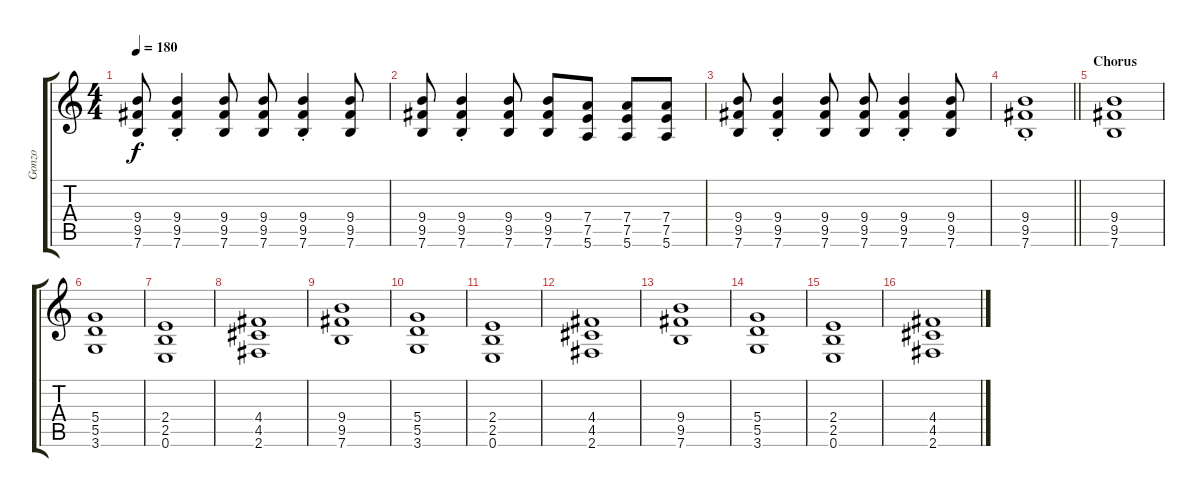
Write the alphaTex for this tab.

\track ("Gonzo" "Gonzo") {instrument distortionguitar}
\staff {score tabs}
\tuning (E4 B3 G3 D3 A2 E2) {hide}
\ts (4 4)
\tempo 180
\clef g2
\ks c
(9.4 9.5 7.6).8{dy f} (9.4{st} 9.5{st} 7.6{st}).4 (9.4 9.5 7.6).8 (9.4 9.5 7.6).8 (9.4{st} 9.5{st} 7.6{st}).4 (9.4 9.5 7.6).8 |
(9.4 9.5 7.6).8 (9.4{st} 9.5{st} 7.6{st}).4 (9.4 9.5 7.6).8 (9.4 9.5 7.6).8 (7.4 7.5 5.6).8 (7.4 7.5 5.6).8 (7.4 7.5 5.6).8 |
(9.4 9.5 7.6).8 (9.4{st} 9.5{st} 7.6{st}).4 (9.4 9.5 7.6).8 (9.4 9.5 7.6).8 (9.4{st} 9.5{st} 7.6{st}).4 (9.4 9.5 7.6).8 |
\barLineRight lightlight
(9.4{st} 9.5{st} 7.6{st}).1 |
\section ("" "Chorus")
(9.4 9.5 7.6).1 |
(5.4 5.5 3.6).1 |
(2.4 2.5 0.6).1 |
(4.4 4.5 2.6).1 |
(9.4 9.5 7.6).1 |
(5.4 5.5 3.6).1 |
(2.4 2.5 0.6).1 |
(4.4 4.5 2.6).1 |
(9.4 9.5 7.6).1 |
(5.4 5.5 3.6).1 |
(2.4 2.5 0.6).1 |
(4.4 4.5 2.6).1
